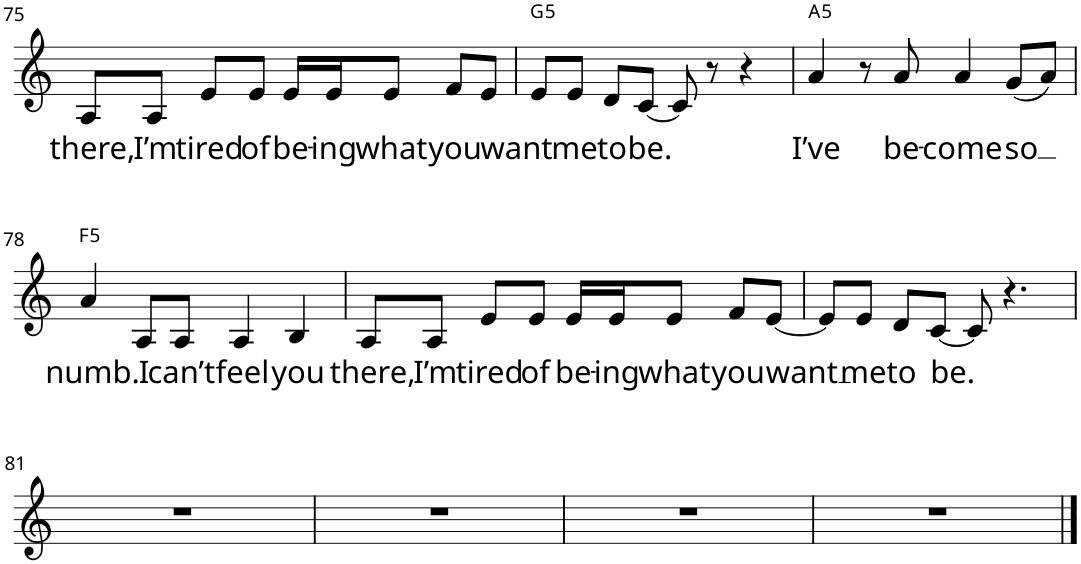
**kern	**text	**harte
*part1	*part1	*part1
*staff1	*staff1	*
*I"I	*	*
!!LO:PB:g=z
*clefG2	*	*
*k[]	*	*
*M4/4	*	*
=75	=75	=75
!	!LO:LY:b	!
8A/L	there,	.
!	!LO:LY:b	!
8A/J	I’m	.
!	!LO:LY:b	!
8e/L	tired	.
!	!LO:LY:b	!
8e/J	of	.
!	!LO:LY:b	!
16e/LL	be-	.
!	!LO:LY:b	!
16e/J	-ing	.
!	!LO:LY:b	!
8e/J	what	.
!	!LO:LY:b	!
8f/L	you	.
!	!LO:LY:b	!
8e/J	want	.
=76	=76	=76
!	!	!LO:H:kt=5
8e/L	.	G:(1,5)
!	!LO:LY:b	!
8e/J	me	.
!	!LO:LY:b	!
8d/L	to	.
!	!LO:LY:b	!
[8c/J	be.	.
8c/]	.	.
8r	.	.
4r	.	.
=77	=77	=77
!	!LO:LY:b	!LO:H:kt=5
4a/	I’ve	A:(1,5)
8r	.	.
!	!LO:LY:b	!
8a/	be-	.
!	!LO:LY:b	!
4a/	-come	.
!	!LO:LY:b	!
(8g/L	so	.
8a/J)	.	.
!!LO:LB:g=z
=78	=78	=78
!	!LO:LY:b	!LO:H:kt=5
4a/	numb.	F:(1,5)
!	!LO:LY:b	!
8A/L	I	.
!	!LO:LY:b	!
8A/J	can’t	.
!	!LO:LY:b	!
4A/	feel	.
!	!LO:LY:b	!
4B/	you	.
=79	=79	=79
!	!LO:LY:b	!
8A/L	there,	.
!	!LO:LY:b	!
8A/J	I’m	.
!	!LO:LY:b	!
8e/L	tired	.
!	!LO:LY:b	!
8e/J	of	.
!	!LO:LY:b	!
16e/LL	be-	.
!	!LO:LY:b	!
16e/J	-ing	.
!	!LO:LY:b	!
8e/J	what	.
!	!LO:LY:b	!
8f/L	you	.
!	!LO:LY:b	!
[8e/J	want	.
=80	=80	=80
8e/L]	.	.
!	!LO:LY:b	!
8e/J	me	.
!	!LO:LY:b	!
8d/L	to	.
!	!LO:LY:b	!
[8c/J	be.	.
8c/]	.	.
4.r	.	.
!!LO:LB:g=z
=81	=81	=81
1r	.	.
=82	=82	=82
1r	.	.
=83	=83	=83
1r	.	.
=84	=84	=84
1r	.	.
==	==	==
*-	*-	*-
